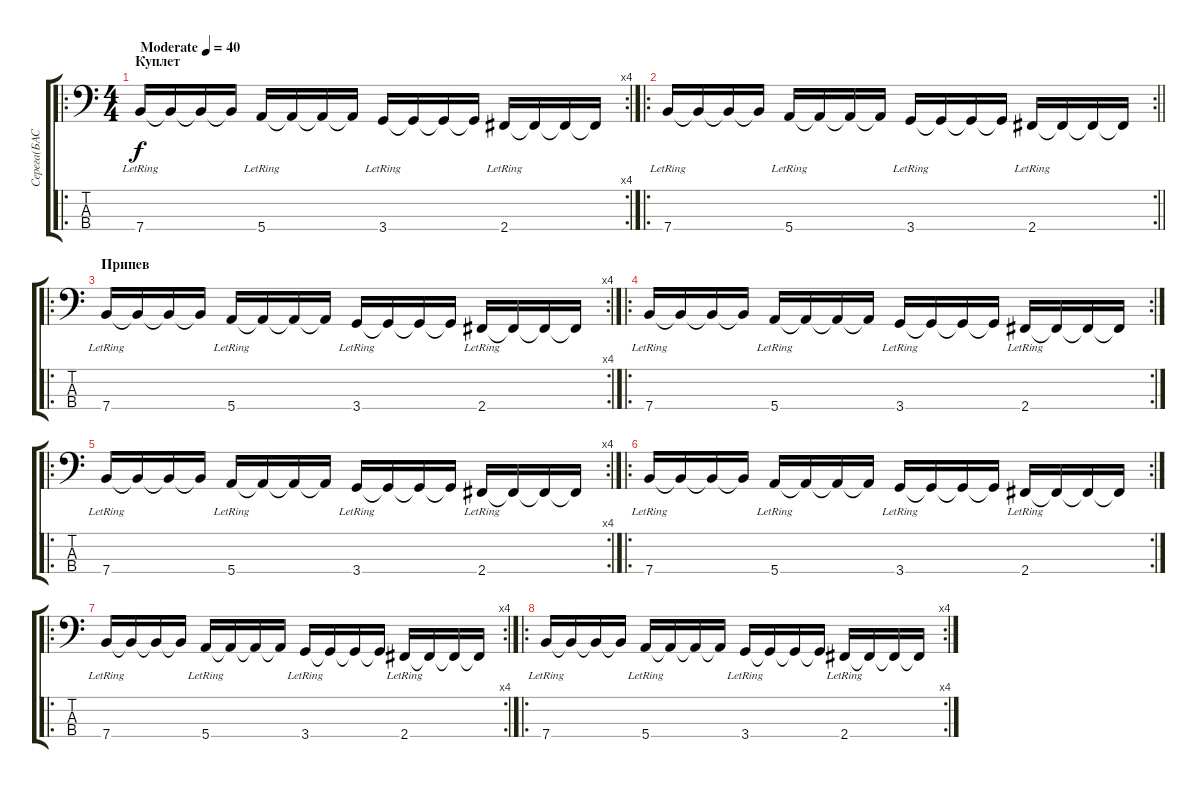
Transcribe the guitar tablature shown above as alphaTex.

\track ("Серега(БАСС)" "Серега(БАС") {instrument electricbassfinger}
\staff {score tabs}
\tuning (G2 D2 A1 E1) {hide}
\ro
\rc 4
\ts (4 4)
\section ("" "Куплет")
\tempo (40 "Moderate")
\clef f4
\ks c
7.4{lr}.16{dy f instrument electricbassfinger} 7.4{t}.16 7.4{t}.16 7.4{t}.16 5.4{lr}.16 5.4{t}.16 5.4{t}.16 5.4{t}.16 3.4{lr}.16 3.4{t}.16 3.4{t}.16 3.4{t}.16 2.4{lr}.16 2.4{t}.16 2.4{t}.16 2.4{t}.16 |
\ro
\rc 2
\barLineRight lightlight
7.4{lr}.16 7.4{t}.16 7.4{t}.16 7.4{t}.16 5.4{lr}.16 5.4{t}.16 5.4{t}.16 5.4{t}.16 3.4{lr}.16 3.4{t}.16 3.4{t}.16 3.4{t}.16 2.4{lr}.16 2.4{t}.16 2.4{t}.16 2.4{t}.16 |
\ro
\rc 4
\section ("" "Припев")
7.4{lr}.16 7.4{t}.16 7.4{t}.16 7.4{t}.16 5.4{lr}.16 5.4{t}.16 5.4{t}.16 5.4{t}.16 3.4{lr}.16 3.4{t}.16 3.4{t}.16 3.4{t}.16 2.4{lr}.16 2.4{t}.16 2.4{t}.16 2.4{t}.16 |
\ro
\rc 2
7.4{lr}.16 7.4{t}.16 7.4{t}.16 7.4{t}.16 5.4{lr}.16 5.4{t}.16 5.4{t}.16 5.4{t}.16 3.4{lr}.16 3.4{t}.16 3.4{t}.16 3.4{t}.16 2.4{lr}.16 2.4{t}.16 2.4{t}.16 2.4{t}.16 |
\ro
\rc 4
7.4{lr}.16 7.4{t}.16 7.4{t}.16 7.4{t}.16 5.4{lr}.16 5.4{t}.16 5.4{t}.16 5.4{t}.16 3.4{lr}.16 3.4{t}.16 3.4{t}.16 3.4{t}.16 2.4{lr}.16 2.4{t}.16 2.4{t}.16 2.4{t}.16 |
\ro
\rc 2
7.4{lr}.16 7.4{t}.16 7.4{t}.16 7.4{t}.16 5.4{lr}.16 5.4{t}.16 5.4{t}.16 5.4{t}.16 3.4{lr}.16 3.4{t}.16 3.4{t}.16 3.4{t}.16 2.4{lr}.16 2.4{t}.16 2.4{t}.16 2.4{t}.16 |
\ro
\rc 4
7.4{lr}.16 7.4{t}.16 7.4{t}.16 7.4{t}.16 5.4{lr}.16 5.4{t}.16 5.4{t}.16 5.4{t}.16 3.4{lr}.16 3.4{t}.16 3.4{t}.16 3.4{t}.16 2.4{lr}.16 2.4{t}.16 2.4{t}.16 2.4{t}.16 |
\ro
\rc 4
7.4{lr}.16 7.4{t}.16 7.4{t}.16 7.4{t}.16 5.4{lr}.16 5.4{t}.16 5.4{t}.16 5.4{t}.16 3.4{lr}.16 3.4{t}.16 3.4{t}.16 3.4{t}.16 2.4{lr}.16 2.4{t}.16 2.4{t}.16 2.4{t}.16
